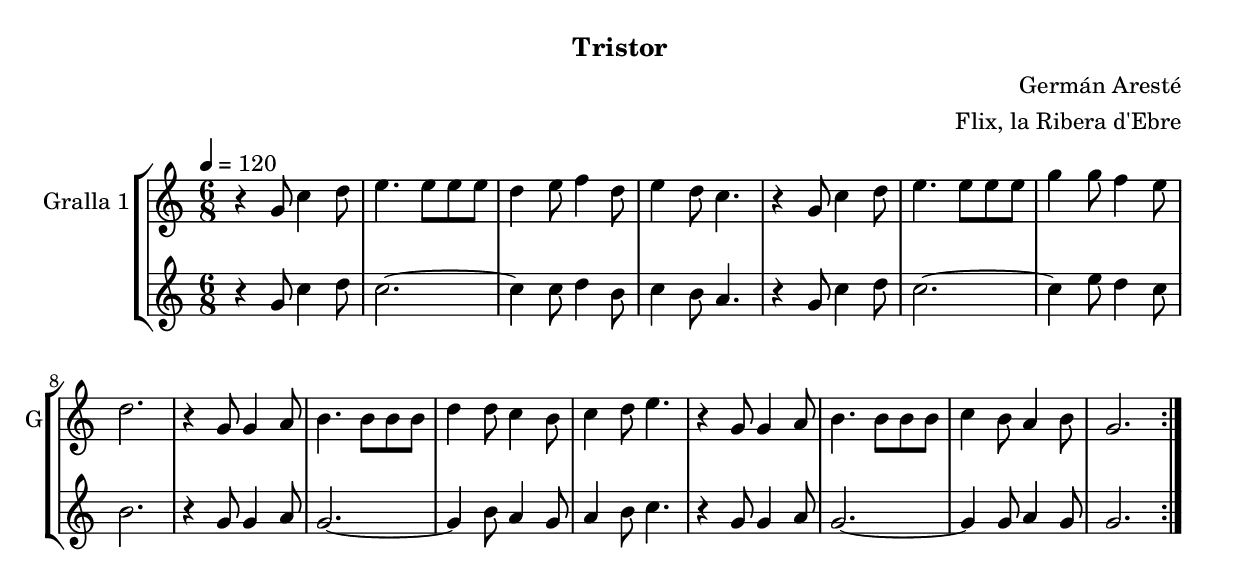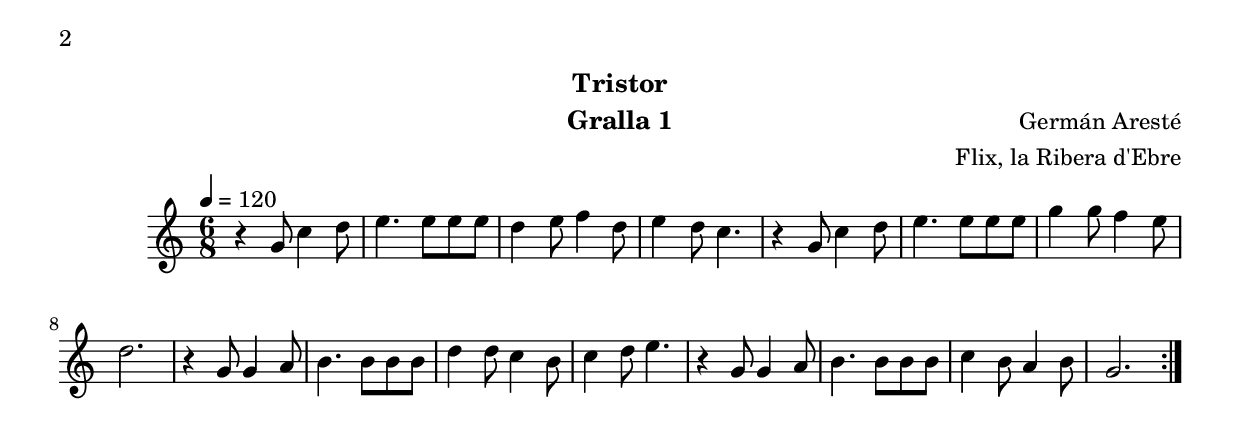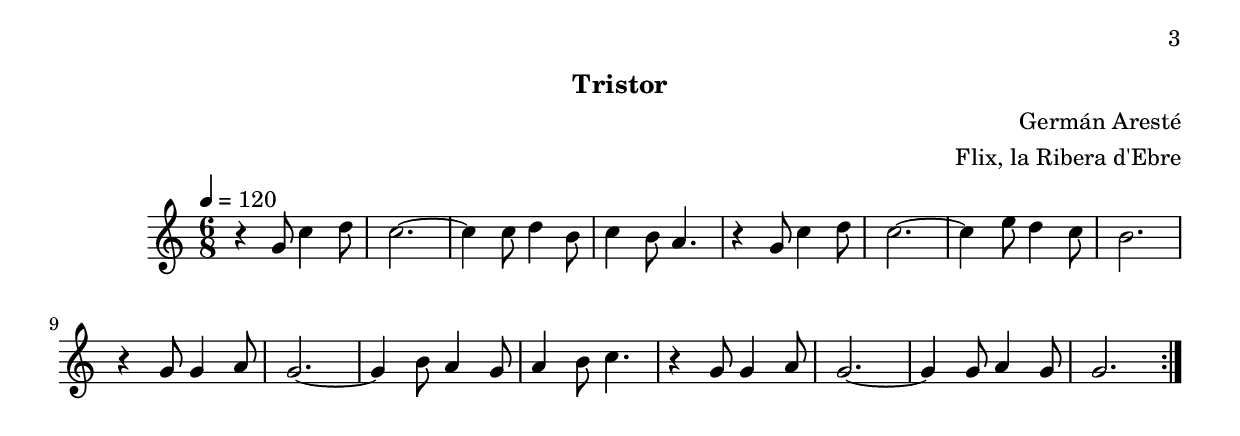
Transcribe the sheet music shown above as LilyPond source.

\version "2.22.1"

\header {
  dedication=""
  title="  "
  subtitle="Tristor"
  subsubtitle=""
  poet=""
  meter=""
  piece=""
  composer="Germán Aresté"
  arranger="Flix, la Ribera d'Ebre"
  opus=""
  instrument=""
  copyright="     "
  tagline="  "
}

liniaroAa =
\relative g'
{
  \tempo 4=120
  \clef treble
  \key c \major
  \time 6/8
  \repeat volta 2 { r4 g8 c4 d8  |
  e4. e8 e e  |
  d4 e8 f4 d8  |
  e4 d8 c4.  |
  %05
  r4 g8 c4 d8  |
  e4. e8 e e  |
  g4 g8 f4 e8  |
  d2.  |
  r4 g,8 g4 a8  |
  %10
  b4. b8 b b  |
  d4 d8 c4 b8  |
  c4 d8 e4.  |
  r4 g,8 g4 a8  |
  b4. b8 b b  |
  %15
  c4 b8 a4 b8  |
  g2.  | }
}

liniaroAb =
\relative g'
{
  \tempo 4=120
  \clef treble
  \key c \major
  \time 6/8
  \repeat volta 2 { r4 g8 c4 d8  |
  c2. ~  |
  c4 c8 d4 b8  |
  c4 b8 a4.  |
  %05
  r4 g8 c4 d8  |
  c2. ~  |
  c4 e8 d4 c8  |
  b2.  |
  r4 g8 g4 a8  |
  %10
  g2. ~  |
  g4 b8 a4 g8  |
  a4 b8 c4.  |
  r4 g8 g4 a8  |
  g2. ~  |
  %15
  g4 g8 a4 g8  |
  g2.  | }
}

\bookpart {
  \score {
    \new StaffGroup {
      \override Score.RehearsalMark #'self-alignment-X = #LEFT
      <<
        \new Staff \with {instrumentName = #"Gralla 1" shortInstrumentName = #"G"} \liniaroAa
        \new Staff \with {instrumentName = #"" shortInstrumentName = #" "} \liniaroAb
      >>
    }
    \layout {}
  }
  \score { \unfoldRepeats
    \new StaffGroup {
      \override Score.RehearsalMark #'self-alignment-X = #LEFT
      <<
        \new Staff \with {instrumentName = #"Gralla 1" shortInstrumentName = #"G"} \liniaroAa
        \new Staff \with {instrumentName = #"" shortInstrumentName = #" "} \liniaroAb
      >>
    }
    \midi {
      \set Staff.midiInstrument = "oboe"
      \set DrumStaff.midiInstrument = "drums"
    }
  }
}

\bookpart {
  \header {instrument="Gralla 1"}
  \score {
    \new StaffGroup {
      \override Score.RehearsalMark #'self-alignment-X = #LEFT
      <<
        \new Staff \liniaroAa
      >>
    }
    \layout {}
  }
  \score { \unfoldRepeats
    \new StaffGroup {
      \override Score.RehearsalMark #'self-alignment-X = #LEFT
      <<
        \new Staff \liniaroAa
      >>
    }
    \midi {
      \set Staff.midiInstrument = "oboe"
      \set DrumStaff.midiInstrument = "drums"
    }
  }
}

\bookpart {
  \header {instrument=""}
  \score {
    \new StaffGroup {
      \override Score.RehearsalMark #'self-alignment-X = #LEFT
      <<
        \new Staff \liniaroAb
      >>
    }
    \layout {}
  }
  \score { \unfoldRepeats
    \new StaffGroup {
      \override Score.RehearsalMark #'self-alignment-X = #LEFT
      <<
        \new Staff \liniaroAb
      >>
    }
    \midi {
      \set Staff.midiInstrument = "oboe"
      \set DrumStaff.midiInstrument = "drums"
    }
  }
}

